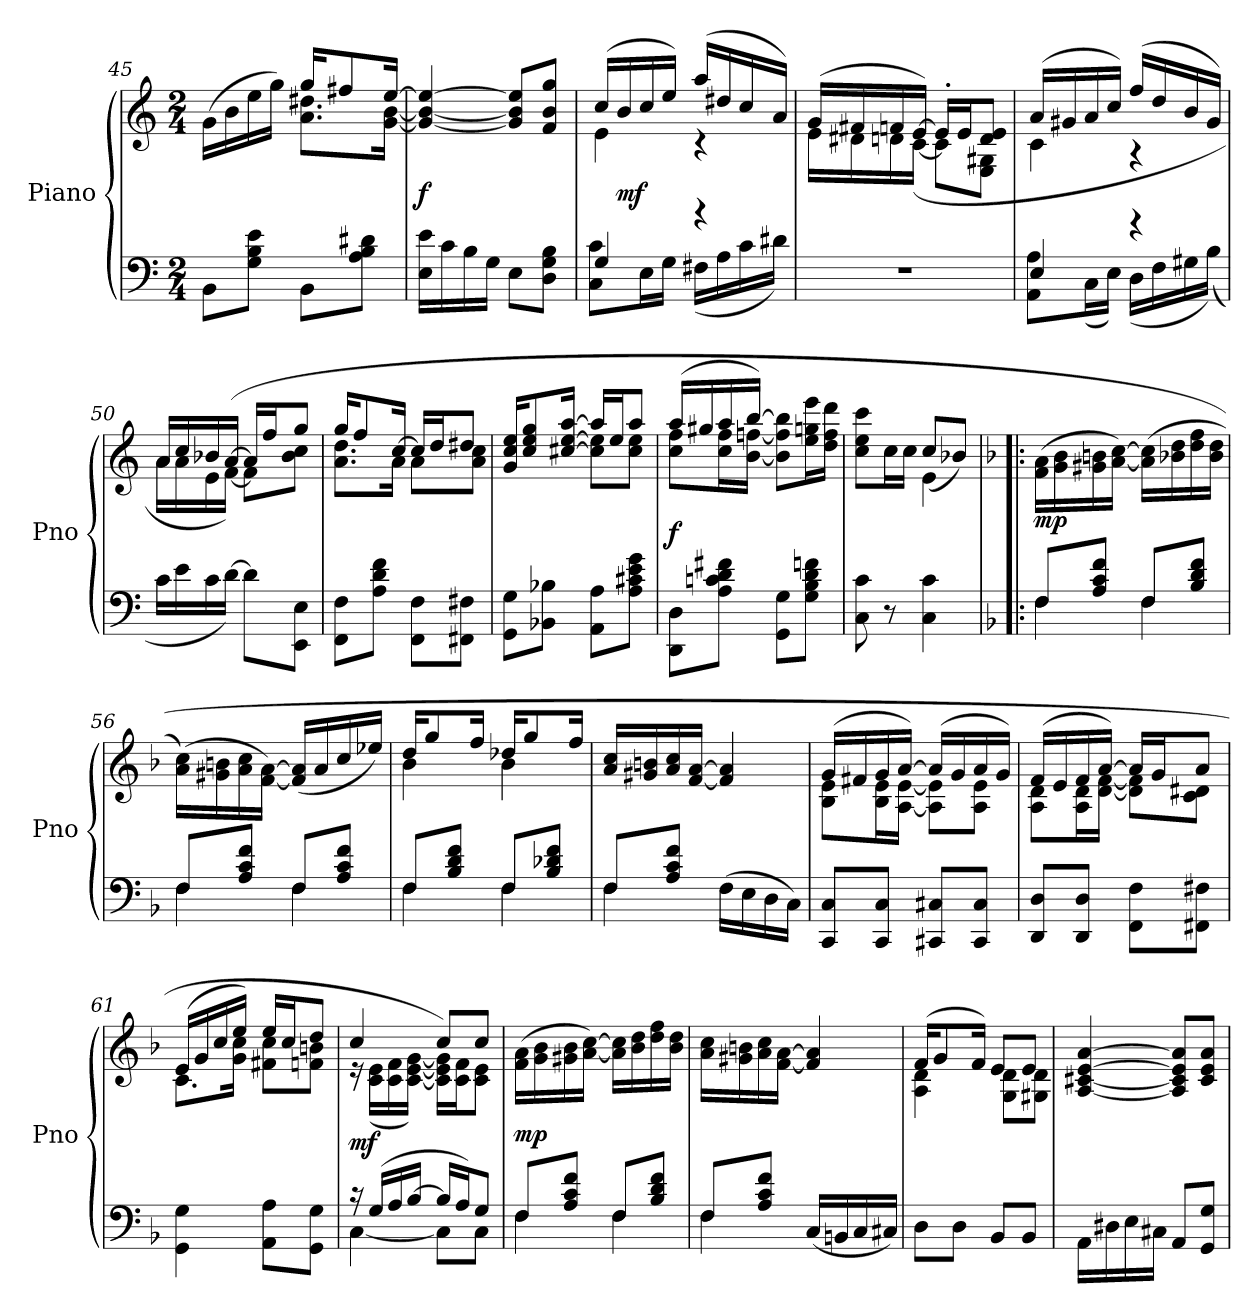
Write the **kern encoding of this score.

**kern	**kern	**dynam
*part1	*part1	*part1
*staff2	*staff1	*staff1/2
*I"Piano	*	*
*I'Pno	*	*
*clefF4	*clefG2	*
*k[]	*k[]	*
*C:	*C:	*
*M2/4	*M2/4	*
=45	=45	=45
*	*^	*
8BB\L	(16g\LL	4ryy	.
.	16b\	.	.
8G\ 8B\ 8e\J	16ee\	.	.
.	16gg\JJ)	.	.
8BB\L	16gg/KL	8.a\ 8.dd#X\L	.
.	8ff#X/	.	.
8A\ 8B\ 8d#X\J	.	.	.
.	[16ee/Jk	[16g\ [16b\Jk	.
*	*v	*v	*
=46	=46	=46
16E\ 16e\LL	4g_/ 4b_/ 4ee_/	f
16c\	.	.
16B\	.	.
16G\JJ	.	.
8E\L	8g]/ 8b]/ 8ee]/L	.
8D\ 8G\ 8B\J	8f/ 8b/ 8gg/J	.
=47	=47	=47
*^	*^	*
4G/	8C\ 8c\L	(16cc/LL	4e\	.
.	.	16b/	.	mf
.	16E\L	16cc/	.	.
.	16G\JJ	16ee/JJ)	.	.
4r	(16F#X\LL	(16aa/LL	4r	.
.	16A\	16dd#X/	.	.
.	16c\	16cc/	.	.
.	16d#X\JJ)	16a/JJ)	.	.
*v	*v	*	*	*
=48	=48	=48	=48
2r	(16g/LL	16e\LL	.
.	16f#X/	16d#X\	.
.	16fn/	16dn\	.
.	[16e/JJ)	([16c\JJ	.
.	16e'/LL]	8c\L]	.
.	16e/J	.	.
.	8d/ 8e/J	8E\ 8G#X\J	.
=49	=49	=49	=49
*^	*	*	*
4E/	8AA\ 8A\L	(16a/LL	4c\	.
.	.	16g#X/	.	.
.	(16C\L	16a/	.	.
.	16E\JJ)	16cc/JJ)	.	.
4r	(16D\LL	(16ff/LL	4r	.
.	16F\	16dd/	.	.
.	16G#X\	16b/	.	.
.	(16B\JJ)	16g#/JJ)	.	.
*v	*v	*	*	*
=50	=50	=50	=50
16c\LL	16a/LL	16a\LL	.
16e\	16cc/	16a\	.
16c\	16b-X/	16e\	.
[16d\JJ)	[16a/JJ	([16f\JJ)	.
8d\L]	16a/LL]	8f\L]	.
.	16ff/J	.	.
8EE\ 8E\J	8gg/J	8b-\ 8cc\J	.
=51	=51	=51	=51
8FF\ 8F\L	16gg/KL	8.a\ 8.dd\L	.
.	8ff/	.	.
8A\ 8d\ 8f\J	.	.	.
.	[16cc/Jk	16a\Jk	.
8FF\ 8F\L	16cc/LL]	8a\L	.
.	16dd/J	.	.
8FF#X\ 8F#X\J	8dd#X/J	8a\ 8cc\J	.
=52	=52	=52	=52
8GG\ 8G\L	16g/ 16cc/ 16ee/KL	4ryy	.
.	8cc/ 8ee/ 8gg/	.	.
8BB-X\ 8B-X\J	.	.	.
.	[16cc#X/ [16ee/ [16aa/Jk	.	.
8AA\ 8A\L	16aa/LL]	8cc#]\ 8ee]\L	.
.	16ee/J	.	.
8A\ 8c#X\ 8e\ 8g\J	8aa/J	8cc#\ 8ee\J	.
=53	=53	=53	=53
8DD\ 8D\L	(16aa/LL	8cc\ 8ff\L	f
.	16gg#X/	.	.
8A\ 8cn\ 8d\ 8f#X\J	16aa/	16cc\ 16ff\L	.
.	[16bb/JJ)	[16b\ [16ffn\JJ	.
8GG\ 8G\L	4ryy	8b]\ 8ff]\ 8bb]\L	.
8G\ 8B\ 8d\ 8fn\J	.	16ee\ 16ggn\ 16eee\L	.
.	.	16dd\ 16ff\ 16ddd\JJ	.
=54	=54	=54	=54
8C\ 8c\	8cc\ 8ee\ 8ccc\L	4ryy	.
8r	16cc\L	.	.
.	16cc\JJ	.	.
4C\ 4c\	4e\	(8cc/L	.
.	.	8b-X/J)	.
*	*v	*v	*
=55!|:	=55!|:	=55!|:
*k[b-]	*k[b-]	*
*F:	*F:	*
*^	*	*
8F/L	4F\	(16f\ 16a\LL	mp
.	.	16g\ 16b-\	.
8A/ 8c/ 8f/J	.	16g#X\ 16bn\	.
.	.	[16a\ [16cc\JJ)	.
8F/L	4F\	(16a]\ 16cc]\LL	.
.	.	16b-X\ 16dd\	.
8B-/ 8d/ 8f/J	.	16dd\ 16ff\	.
.	.	16b-\ 16dd\JJ	.
=56	=56	=56	=56
8F/L	4F\	(16a\ 16cc\LL)	.
.	.	16g#X\ 16bn\	.
8A/ 8c/ 8f/J	.	16a\ 16cc\	.
.	.	[16f\ [16a\JJ)	.
8F/L	4F\	(16f]/ 16a]/LL	.
.	.	16a/	.
8A/ 8c/ 8f/J	.	16cc/	.
.	.	16ee-X/JJ)	.
=57	=57	=57	=57
*	*	*^	*
8F/L	4F\	16dd/KL	4b-\	.
.	.	8gg/	.	.
8B-/ 8d/ 8f/J	.	.	.	.
.	.	16ff/Jk	.	.
8F/L	4F\	16dd-X/KL	4b-\	.
.	.	8gg/	.	.
8B-/ 8d-X/ 8f/J	.	.	.	.
.	.	16ff/Jk	.	.
*	*	*v	*v	*
=58	=58	=58	=58
8F/L	4F\	16a/ 16cc/LL	.
.	.	16g#X/ 16bn/	.
8A/ 8c/ 8f/J	.	16a/ 16cc/	.
.	.	[16f/ [16a/JJ	.
4ryy	(16F\LL	4f]/ 4a]/	.
.	16E\	.	.
.	16D\	.	.
.	16C\JJ)	.	.
*v	*v	*	*
=59	=59	=59
*	*^	*
8CC/ 8C/L	(16g/LL	8B-\ 8e\L	.
.	16f#X/	.	.
8CC/ 8C/J	16g/	16B-\ 16e\L	.
.	[16a/JJ)	[16A\ [16e\JJ	.
8CC#X/ 8C#X/L	(16a/LL]	8A]\ 8e]\L	.
.	16g/	.	.
8CC#/ 8C#/J	16a/	8A\ 8e\J	.
.	16g/JJ)	.	.
=60	=60	=60	=60
8DD/ 8D/L	(16f/LL	8A\ 8d\L	.
.	16e/	.	.
8DD/ 8D/J	16f/	16A\ 16d\L	.
.	[16a/JJ)	[16d\ [16f\JJ	.
8FF\ 8F\L	16a/LL]	8d]\ 8f]\L	.
.	16g/J	.	.
8FF#X\ 8F#X\J	8a/J	8c\ 8d#X\J	.
=61	=61	=61	=61
4GG\ 4G\	(16e/LL	8.c\L	.
.	16g/	.	.
.	16cc/	.	.
.	16ee/JJ)	16g\ 16cc\Jk	.
8AA\ 8A\L	16ee/LL	8f#X\ 8cc\L	.
.	16cc/J	.	.
8GG\ 8G\J	8dd/J	8fn\ 8bn\J	.
=62	=62	=62	=62
*^	*	*	*
16r	[4C\	4cc/	16r	mf
(16G/LL	.	.	(16c\ 16e\LL	.
16A/	.	.	16c\ 16f\	.
[16B-/JJ	.	.	[16c\ [16e\ [16g\JJ)	.
16B-/LL]	8C\L]	8cc/L)	16c]\ 16e]\ 16g]\LL	.
16A/J)	.	.	16c\ 16f\J	.
8G/J	8C\J	8cc/J	8c\ 8e\J	.
*	*	*v	*v	*
=63	=63	=63	=63
8F/L	4F\	(16f\ 16a\LL	mp
.	.	16g\ 16b-\	.
8A/ 8c/ 8f/J	.	16g#X\ 16b-\	.
.	.	[16a\ [16cc\JJ)	.
8F/L	4F\	16a]\ 16cc]\LL	.
.	.	16b-\ 16dd\	.
8B-/ 8d/ 8f/J	.	16dd\ 16ff\	.
.	.	16b-\ 16dd\JJ	.
=64	=64	=64	=64
4F\	8F/L	16a\ 16cc\LL	.
.	.	16g#X\ 16bn\	.
.	8A/ 8c/ 8f/J	16a\ 16cc\	.
.	.	[16f\ [16a\JJ	.
4ryy	(16C/LL	4f]/ 4a]/	.
.	16BBn/	.	.
.	16C/	.	.
.	16C#X/JJ)	.	.
*v	*v	*	*
=65	=65	=65
*	*^	*
8D\L	(16f/KL	4A\ 4d\	.
.	8g/	.	.
8D\J	.	.	.
.	16f/Jk)	.	.
8BB-/L	8e/L	8G\ 8d\L	.
8BB-/J	8e/J	8G#X\ 8d\J	.
*	*v	*v	*
=66	=66	=66
16AA\LL	[4A/ [4c#X/ [4e/ [4a/	.
16D#X\	.	.
16E\	.	.
16C#X\JJ	.	.
8AA/L	8A]/ 8c#]/ 8e]/ 8a]/L	.
8GG/ 8G/J	8c#/ 8e/ 8a/J	.
=	=	=
*-	*-	*-
